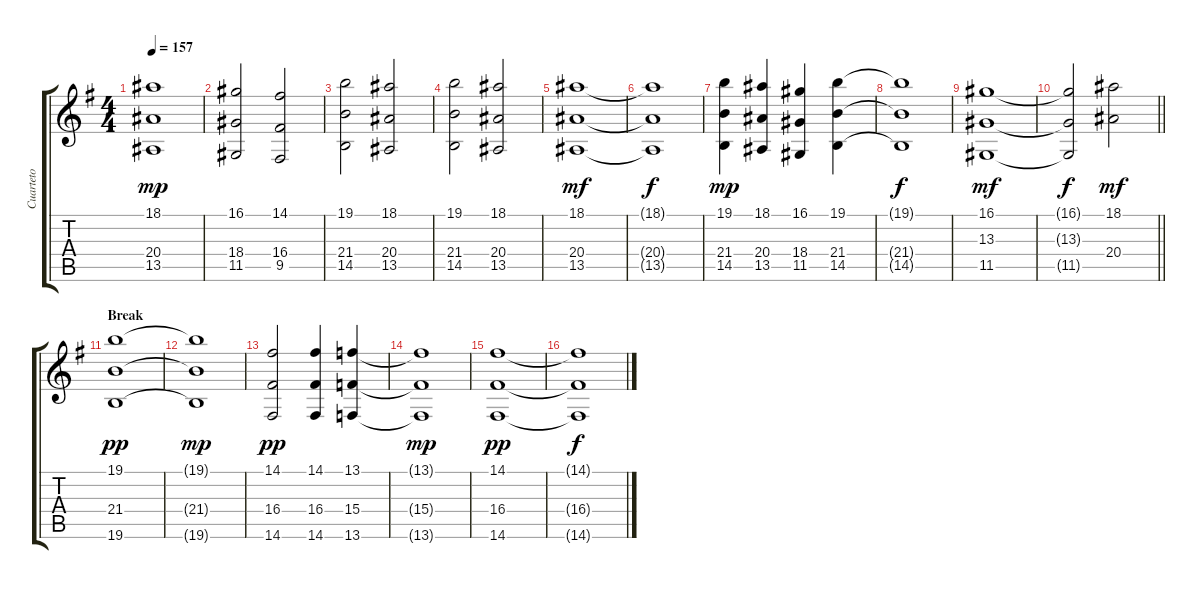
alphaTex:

\track ("Cuarteto" "Cuarteto") {instrument stringensemble2}
\staff {score tabs}
\tuning (E4 B3 G3 D3 A2 E2) {hide}
\ts (4 4)
\tempo 157
\clef g2
\ks g
(18.1 20.4 13.5).1{dy mp} |
(16.1 18.4 11.5).2 (14.1 16.4 9.5).2 |
(19.1 21.4 14.5).2 (18.1 20.4 13.5).2 |
(19.1 21.4 14.5).2 (18.1 20.4 13.5).2 |
(18.1 20.4 13.5).1{dy mf} |
(18.1{t} 20.4{t} 13.5{t}).1{dy f} |
(19.1 21.4 14.5).4{dy mp} (18.1 20.4 13.5).4 (16.1 18.4 11.5).4 (19.1 21.4 14.5).4 |
(19.1{t} 21.4{t} 14.5{t}).1{dy f} |
(16.1 13.3 11.5).1{dy mf} |
\barLineRight lightlight
(16.1{t} 13.3{t} 11.5{t}).2{dy f} (18.1 20.4).2{dy mf} |
\section ("" "Break")
(19.1 21.4 19.6).1{dy pp} |
(19.1{t} 21.4{t} 19.6{t}).1{dy mp} |
(14.1 16.4 14.6).2{dy pp} (14.1 16.4 14.6).4 (13.1 15.4 13.6).4 |
(13.1{t} 15.4{t} 13.6{t}).1{dy mp} |
(14.1 16.4 14.6).1{dy pp} |
(14.1{t} 16.4{t} 14.6{t}).1{dy f}
